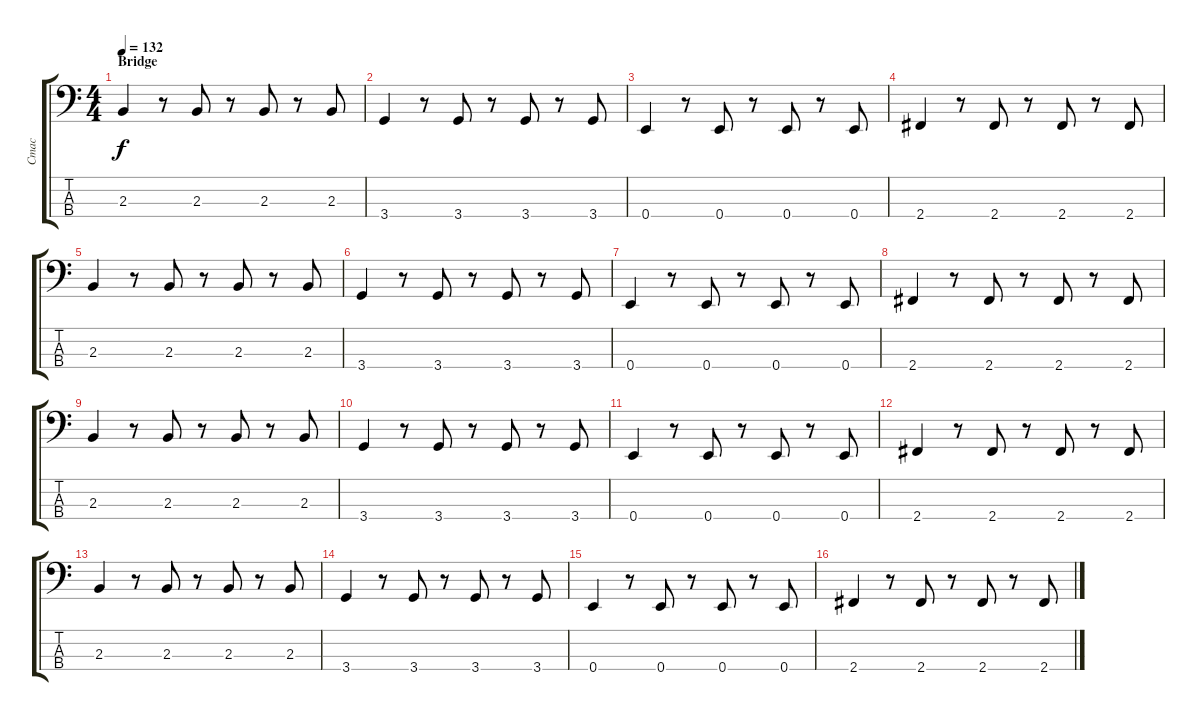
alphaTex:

\track ("Стас" "Стас") {instrument electricbassfinger}
\staff {score tabs}
\tuning (G2 D2 A1 E1) {hide}
\ts (4 4)
\section ("" "Bridge")
\tempo 132
\clef f4
\ks c
2.3.4{dy f} r.8 2.3.8 r.8 2.3.8 r.8 2.3.8 |
3.4.4 r.8 3.4.8 r.8 3.4.8 r.8 3.4.8 |
0.4.4 r.8 0.4.8 r.8 0.4.8 r.8 0.4.8 |
2.4.4 r.8 2.4.8 r.8 2.4.8 r.8 2.4.8 |
2.3.4 r.8 2.3.8 r.8 2.3.8 r.8 2.3.8 |
3.4.4 r.8 3.4.8 r.8 3.4.8 r.8 3.4.8 |
0.4.4 r.8 0.4.8 r.8 0.4.8 r.8 0.4.8 |
2.4.4 r.8 2.4.8 r.8 2.4.8 r.8 2.4.8 |
2.3.4 r.8 2.3.8 r.8 2.3.8 r.8 2.3.8 |
3.4.4 r.8 3.4.8 r.8 3.4.8 r.8 3.4.8 |
0.4.4 r.8 0.4.8 r.8 0.4.8 r.8 0.4.8 |
2.4.4 r.8 2.4.8 r.8 2.4.8 r.8 2.4.8 |
2.3.4 r.8 2.3.8 r.8 2.3.8 r.8 2.3.8 |
3.4.4 r.8 3.4.8 r.8 3.4.8 r.8 3.4.8 |
0.4.4 r.8 0.4.8 r.8 0.4.8 r.8 0.4.8 |
2.4.4 r.8 2.4.8 r.8 2.4.8 r.8 2.4.8
